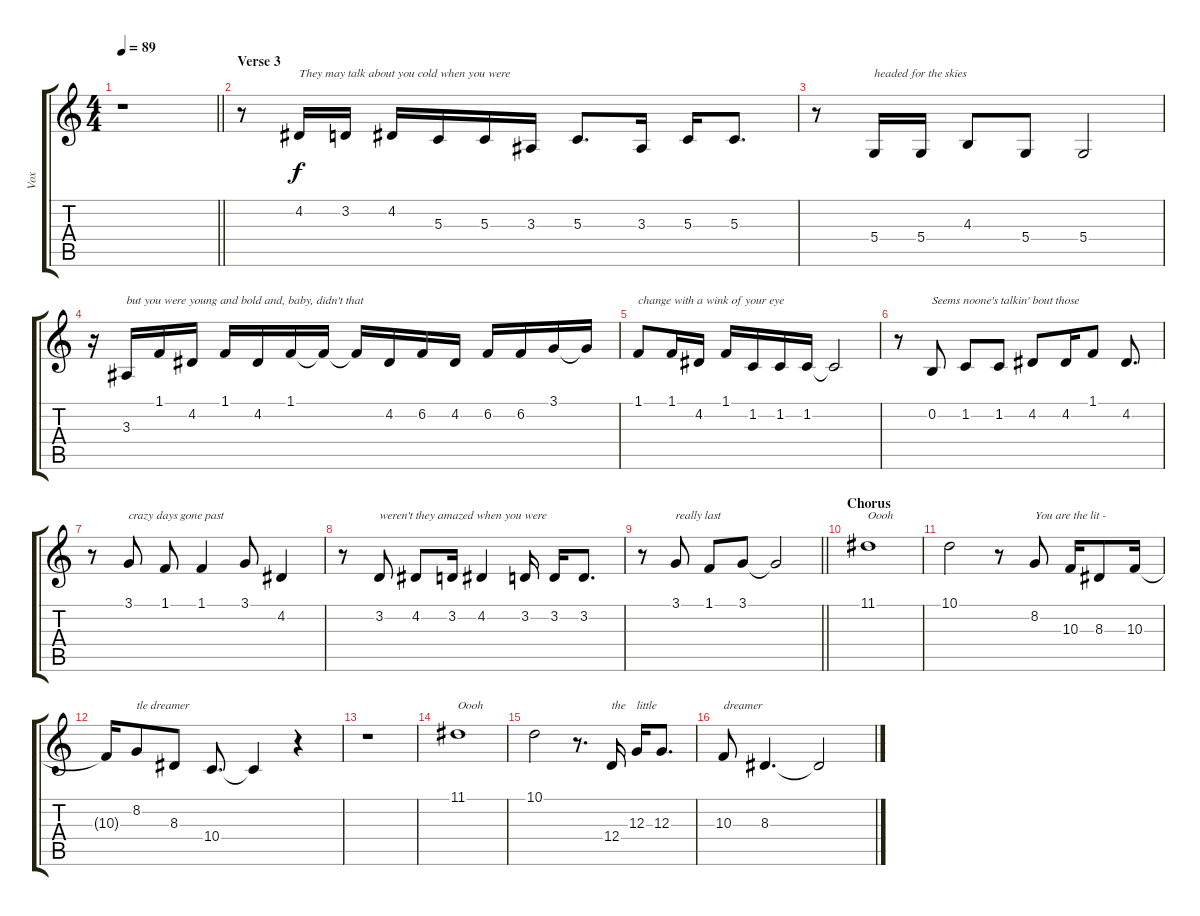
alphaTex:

\track ("Vox" "Vox") {instrument altosax}
\staff {score tabs}
\tuning (E4 B3 G3 D3 A2 E2) {hide}
\ts (4 4)
\tempo 89
\clef g2
\barLineRight lightlight
\ks c
r.1{dy f} |
\section ("" "Verse 3")
r.8 4.2.16{txt "They may talk about you cold when you were"} 3.2.16 4.2.16 5.3.16 5.3.16 3.3.16 5.3.8{d} 3.3.16 5.3.16 5.3.8{d} |
r.8 5.4.16{txt "headed for the skies"} 5.4.16 4.3.8 5.4.8 5.4.2 |
r.16 3.3.16{txt "but you were young and bold and, baby, didn't that"} 1.1.16 4.2.16 1.1.16 4.2.16 1.1.16 1.1{t}.16 1.1{t}.16 4.2.16 6.2.16 4.2.16 6.2.16 6.2.16 3.1.16 3.1{t}.16 |
1.1.8{txt "change with a wink of your eye"} 1.1.16 4.2.16 1.1.16 1.2.16 1.2.16 1.2.16 1.2{t}.2 |
r.8 0.2.8{txt "Seems noone's talkin' bout those"} 1.2.8 1.2.8 4.2.8 4.2.16 1.1.8 4.2.8{d} |
r.8 3.1.8{txt "crazy days gone past"} 1.1.8 1.1.4 3.1.8 4.2.4 |
r.8 3.2.8{txt "weren't they amazed when you were"} 4.2.8 3.2.16 4.2.4 3.2.16 3.2.16 3.2.8{d} |
\barLineRight lightlight
r.8 3.1.8{txt "really last"} 1.1.8 3.1.8 3.1{t}.2 |
\section ("" "Chorus")
11.1.1{txt "Oooh"} |
10.1.2 r.8 8.2.8{txt "You are the lit -"} 10.3.16 8.3.8 10.3.16 |
10.3{t}.16 8.2.8{txt "tle dreamer"} 8.3.8 10.4.8{d} 10.4{t}.4 r.4 |
r.1 |
11.1.1{txt "Oooh"} |
10.1.2 r.8{d} 12.4.16{txt "the"} 12.3.16{txt "little"} 12.3.8{d} |
10.3.8{txt "dreamer"} 8.3.4{d} 8.3{t}.2
